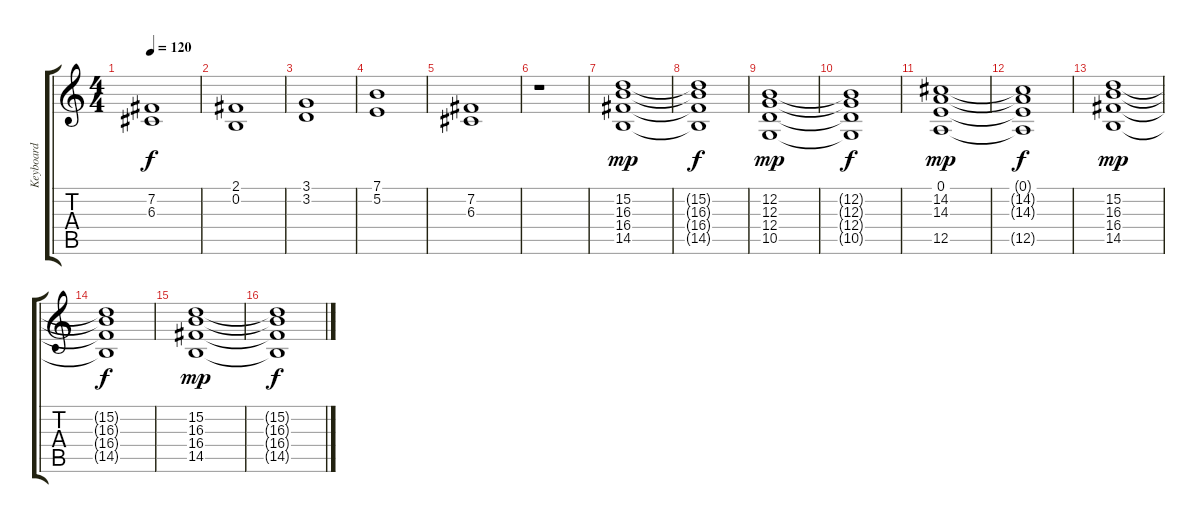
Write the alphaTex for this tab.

\track ("Keyboard" "Keyboard") {instrument percussiveorgan}
\staff {score tabs}
\tuning (E4 B3 G3 D3 A2 E2) {hide}
\ts (4 4)
\tempo 120
\clef g2
\ks c
(7.2 6.3).1{dy f} |
(2.1 0.2).1 |
(3.1 3.2).1 |
(7.1 5.2).1 |
(7.2 6.3).1 |
r.1 |
(15.2 16.3 16.4 14.5).1{dy mp} |
(15.2{t} 16.3{t} 16.4{t} 14.5{t}).1{dy f} |
(12.2 12.3 12.4 10.5).1{dy mp} |
(12.2{t} 12.3{t} 12.4{t} 10.5{t}).1{dy f} |
(0.1 14.2 14.3 12.5).1{dy mp} |
(0.1{t} 14.2{t} 14.3{t} 12.5{t}).1{dy f} |
(15.2 16.3 16.4 14.5).1{dy mp} |
(15.2{t} 16.3{t} 16.4{t} 14.5{t}).1{dy f} |
(15.2 16.3 16.4 14.5).1{dy mp} |
(15.2{t} 16.3{t} 16.4{t} 14.5{t}).1{dy f}
